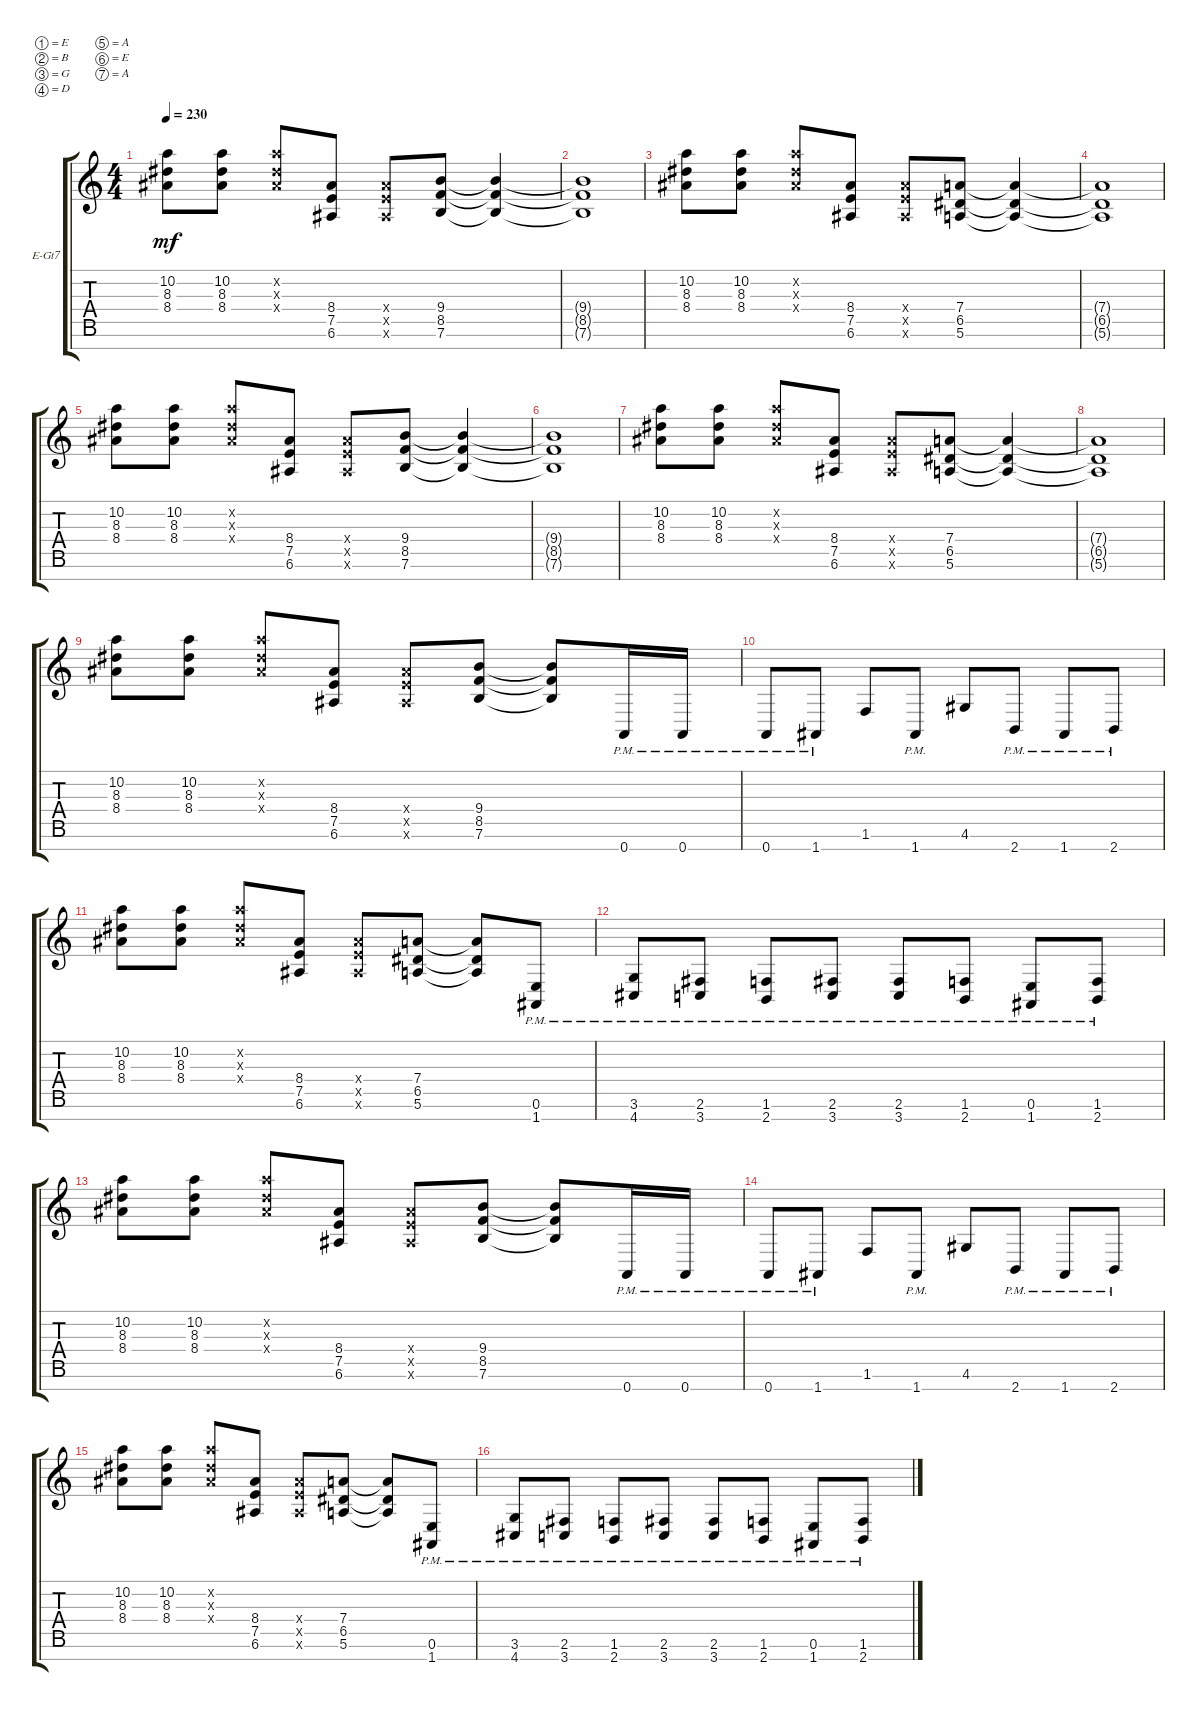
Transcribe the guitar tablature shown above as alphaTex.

\defaultSystemsLayout 4
\bracketExtendMode groupsimilarinstruments
\firstSystemTrackNameOrientation horizontal
\otherSystemsTrackNameOrientation horizontal
\track ("Electric Guitar" "E-Gt7") {instrument distortionguitar}
\staff {score tabs}
\tuning (E4 B3 G3 D3 A2 E2 A1)
\ts (4 4)
\tempo 230
\clef g2
\ks c
(10.2 8.3 8.4).8{dy mf instrument distortionguitar} (10.2 8.3 8.4).8 (10.2{x} 8.3{x} 8.4{x}).8 (6.6 7.5 8.4).8 (6.6{x} 7.5{x} 8.4{x}).8 (7.6 8.5 9.4).8 (7.6{t} 8.5{t} 9.4{t}).4 |
(7.6{t} 8.5{t} 9.4{t}).1 |
(10.2 8.3 8.4).8 (10.2 8.3 8.4).8 (10.2{x} 8.3{x} 8.4{x}).8 (6.6 7.5 8.4).8 (6.6{x} 7.5{x} 8.4{x}).8 (5.6 6.5 7.4).8 (5.6{t} 6.5{t} 7.4{t}).4 |
(5.6{t} 6.5{t} 7.4{t}).1 |
(10.2 8.3 8.4).8 (10.2 8.3 8.4).8 (10.2{x} 8.3{x} 8.4{x}).8 (6.6 7.5 8.4).8 (6.6{x} 7.5{x} 8.4{x}).8 (7.6 8.5 9.4).8 (7.6{t} 8.5{t} 9.4{t}).4 |
(7.6{t} 8.5{t} 9.4{t}).1 |
(10.2 8.3 8.4).8 (10.2 8.3 8.4).8 (10.2{x} 8.3{x} 8.4{x}).8 (6.6 7.5 8.4).8 (6.6{x} 7.5{x} 8.4{x}).8 (5.6 6.5 7.4).8 (5.6{t} 6.5{t} 7.4{t}).4 |
(5.6{t} 6.5{t} 7.4{t}).1 |
(10.2 8.3 8.4).8 (10.2 8.3 8.4).8 (10.2{x} 8.3{x} 8.4{x}).8 (6.6 7.5 8.4).8 (6.6{x} 7.5{x} 8.4{x}).8 (7.6 8.5 9.4).8 (7.6{t} 8.5{t} 9.4{t}).8 0.7{pm}.16 0.7{pm}.16 |
0.7{pm}.8 1.7{pm}.8 1.6.8 1.7{pm}.8 4.6.8 2.7{pm}.8 1.7{pm}.8 2.7{pm}.8 |
(10.2 8.3 8.4).8 (10.2 8.3 8.4).8 (10.2{x} 8.3{x} 8.4{x}).8 (6.6 7.5 8.4).8 (6.6{x} 7.5{x} 8.4{x}).8 (5.6 6.5 7.4).8 (5.6{t} 6.5{t} 7.4{t}).8 (1.7{pm} 0.6{pm}).8 |
(4.7{pm} 3.6{pm}).8 (3.7{pm} 2.6{pm}).8 (2.7{pm} 1.6{pm}).8 (3.7{pm} 2.6{pm}).8 (3.7{pm} 2.6{pm}).8 (2.7{pm} 1.6{pm}).8 (1.7{pm} 0.6{pm}).8 (2.7{pm} 1.6{pm}).8 |
(10.2 8.3 8.4).8 (10.2 8.3 8.4).8 (10.2{x} 8.3{x} 8.4{x}).8 (6.6 7.5 8.4).8 (6.6{x} 7.5{x} 8.4{x}).8 (7.6 8.5 9.4).8 (7.6{t} 8.5{t} 9.4{t}).8 0.7{pm}.16 0.7{pm}.16 |
0.7{pm}.8 1.7{pm}.8 1.6.8 1.7{pm}.8 4.6.8 2.7{pm}.8 1.7{pm}.8 2.7{pm}.8 |
(10.2 8.3 8.4).8 (10.2 8.3 8.4).8 (10.2{x} 8.3{x} 8.4{x}).8 (6.6 7.5 8.4).8 (6.6{x} 7.5{x} 8.4{x}).8 (5.6 6.5 7.4).8 (5.6{t} 6.5{t} 7.4{t}).8 (1.7{pm} 0.6{pm}).8 |
(4.7{pm} 3.6{pm}).8 (3.7{pm} 2.6{pm}).8 (2.7{pm} 1.6{pm}).8 (3.7{pm} 2.6{pm}).8 (3.7{pm} 2.6{pm}).8 (2.7{pm} 1.6{pm}).8 (1.7{pm} 0.6{pm}).8 (2.7{pm} 1.6{pm}).8
